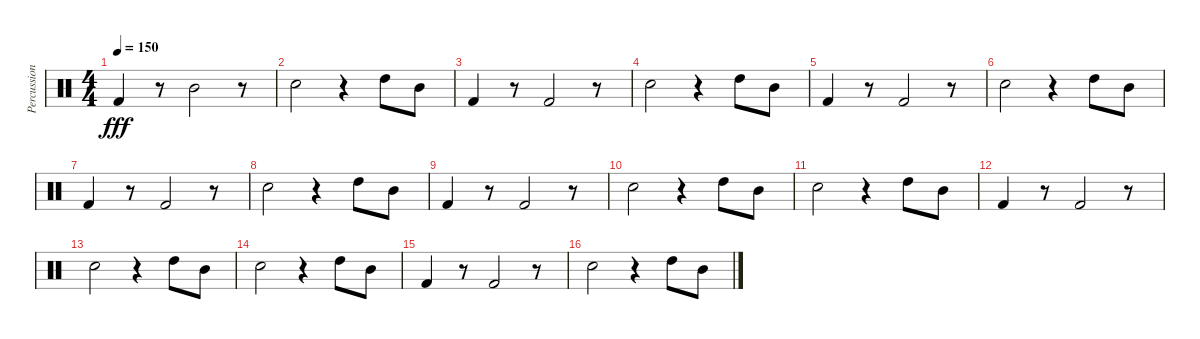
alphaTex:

\track ("Percussion" "Percussion") {instrument percussion}
\staff {score}
\articulation defaults
\ts (4 4)
\tempo 150
\clef neutral
\ks c "Kick (hit) 2".4{dy fff}
r.8 "Mid Tom (hit)".2 r.8 |
"Electric Snare (hit)".2 r.4 "High Tom (hit)".8 "Mid Tom (hit)".8 |
"Kick (hit) 2".4 r.8 "Kick (hit) 2".2 r.8 |
"Electric Snare (hit)".2 r.4 "High Tom (hit)".8 "Mid Tom (hit)".8 |
"Kick (hit) 2".4 r.8 "Kick (hit) 2".2 r.8 |
"Electric Snare (hit)".2 r.4 "High Tom (hit)".8 "Mid Tom (hit)".8 |
"Kick (hit) 2".4 r.8 "Kick (hit) 2".2 r.8 |
"Electric Snare (hit)".2 r.4 "High Tom (hit)".8 "Mid Tom (hit)".8 |
"Kick (hit) 2".4 r.8 "Kick (hit) 2".2 r.8 |
"Electric Snare (hit)".2 r.4 "High Tom (hit)".8 "Mid Tom (hit)".8 |
"Electric Snare (hit)".2 r.4 "High Tom (hit)".8 "Mid Tom (hit)".8 |
"Kick (hit) 2".4 r.8 "Kick (hit) 2".2 r.8 |
"Electric Snare (hit)".2 r.4 "High Tom (hit)".8 "Mid Tom (hit)".8 |
"Electric Snare (hit)".2 r.4 "High Tom (hit)".8 "Mid Tom (hit)".8 |
"Kick (hit) 2".4 r.8 "Kick (hit) 2".2 r.8 |
"Electric Snare (hit)".2 r.4 "High Tom (hit)".8 "Mid Tom (hit)".8
